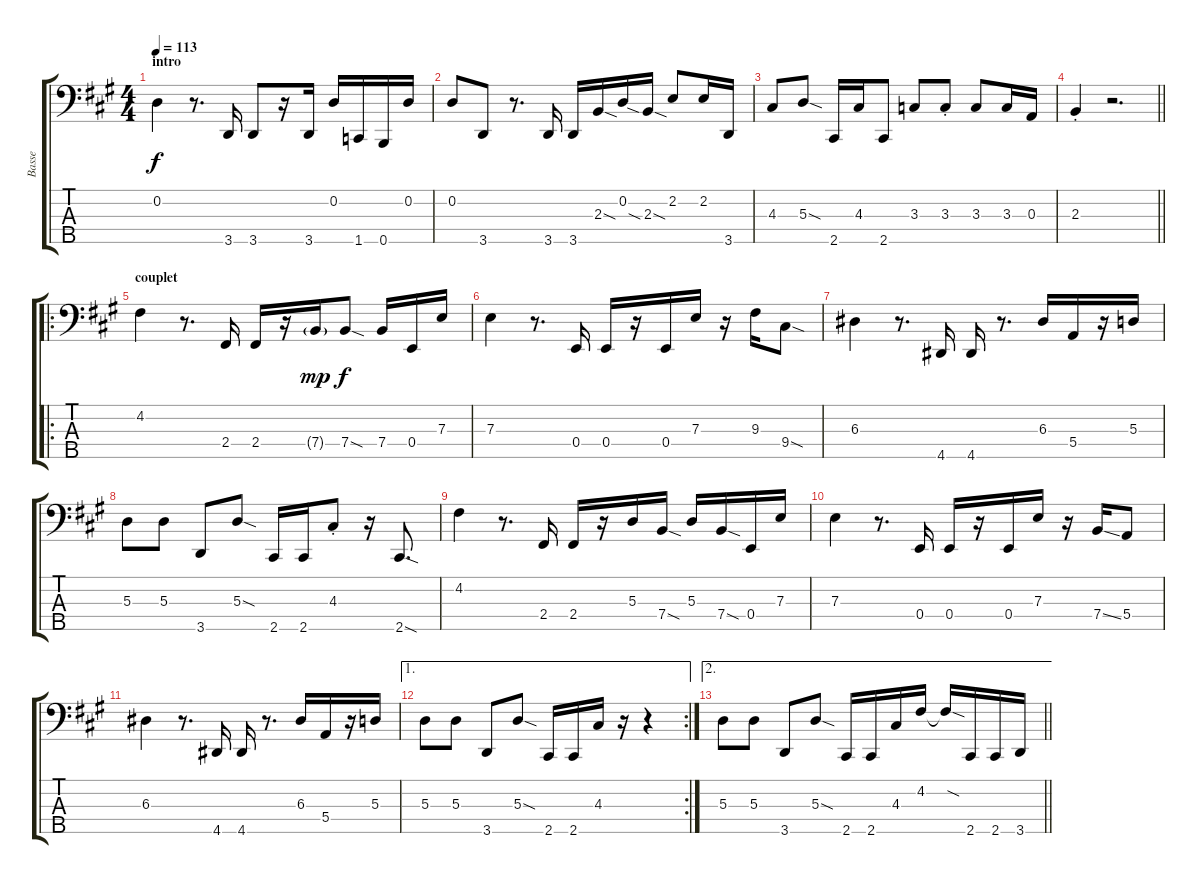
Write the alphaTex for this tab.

\track ("Basse" "Basse") {instrument synthbass1}
\staff {score tabs}
\tuning (G2 D2 A1 E1 B0) {hide}
\ts (4 4)
\section ("" "intro")
\tempo 113
\clef f4
\ks f#minor
0.2.4{dy f instrument synthbass1} r.8{d} 3.5.16 3.5.8 r.16 3.5.16 0.2.16 1.5.16 0.5.16 0.2.16 |
0.2.8 3.5.8 r.8{d} 3.5.16 3.5.16 2.3{sod}.16 0.2.16 2.3{sia sod}.16 2.2.8 2.2.16 3.5.16 |
4.3.8 5.3{sod}.8 2.5.16 4.3.16 2.5.8 3.3.8 3.3{st}.8 3.3.8 3.3.16 0.3.16 |
\barLineRight lightlight
2.3{st}.4 r.2{d} |
\ro
\section ("" "couplet")
4.2.4 r.8{d} 2.4.16 2.4.16 r.16 7.4{g}.16{dy mp} 7.4{sod}.8{dy f} 7.4.16 0.4.16 7.3.16 |
7.3.4 r.8{d} 0.4.16 0.4.16 r.16 0.4.16 7.3.16 r.16 9.3.16 9.4{sod}.8 |
6.3.4 r.8{d} 4.5.16 4.5.16 r.8{d} 6.3.16 5.4.16 r.16 5.3.16 |
5.3.8 5.3.8 3.5.8 5.3{sod}.8 2.5.16 2.5.16 4.3{st}.8 r.16 2.5{sod}.8{d} |
4.2.4 r.8{d} 2.4.16 2.4.16 r.16 5.3.16 7.4{sod}.16 5.3.16 7.4{sod}.16 0.4.16 7.3.16 |
7.3.4 r.8{d} 0.4.16 0.4.16 r.16 0.4.16 7.3.16 r.16 7.4{ss}.16 5.4.8 |
6.3.4 r.8{d} 4.5.16 4.5.16 r.8{d} 6.3.16 5.4.16 r.16 5.3.16 |
\ae 1
\rc 2
5.3.8 5.3.8 3.5.8 5.3{sod}.8 2.5.16 2.5.16 4.3.16 r.16 r.4 |
\ae 2
\barLineRight lightlight
5.3.8 5.3.8 3.5.8 5.3{sod}.8 2.5.16 2.5.16 4.3.16 4.2.16 4.2{sod t}.16 2.5.16 2.5.16 3.5.16
